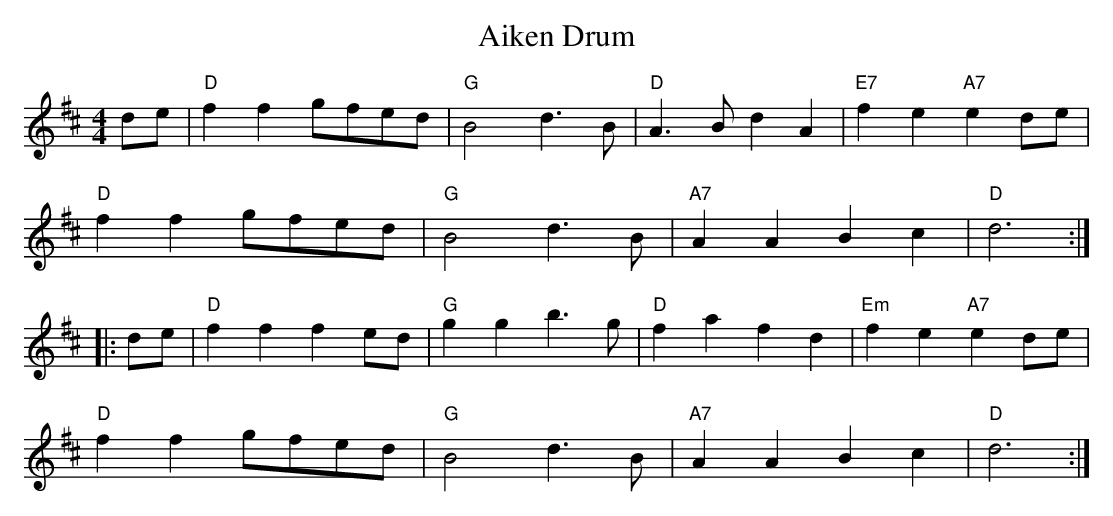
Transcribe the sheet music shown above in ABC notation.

X:1
T:Aiken Drum
L:1/4
M:4/4
K:D % transposed from A by Alf warnock@magma.ca
d/2e/2|"D"ff g/2f/2e/2d/2|"G"B2 d3/2B/2|"D"A3/2B/2 dA|"E7"fe "A7"ed/2e/2|
"D"ff g/2f/2e/2d/2|"G"B2 d3/2B/2|"A7"AA Bc|"D"d3:|
|:d/2e/2|"D"ff fe/2d/2|"G"gg b3/2g/2|"D"fa fd|"Em"fe "A7"ed/2e/2|
"D"ff g/2f/2e/2d/2|"G"B2 d3/2B/2|"A7"AA Bc|"D"d3:|
